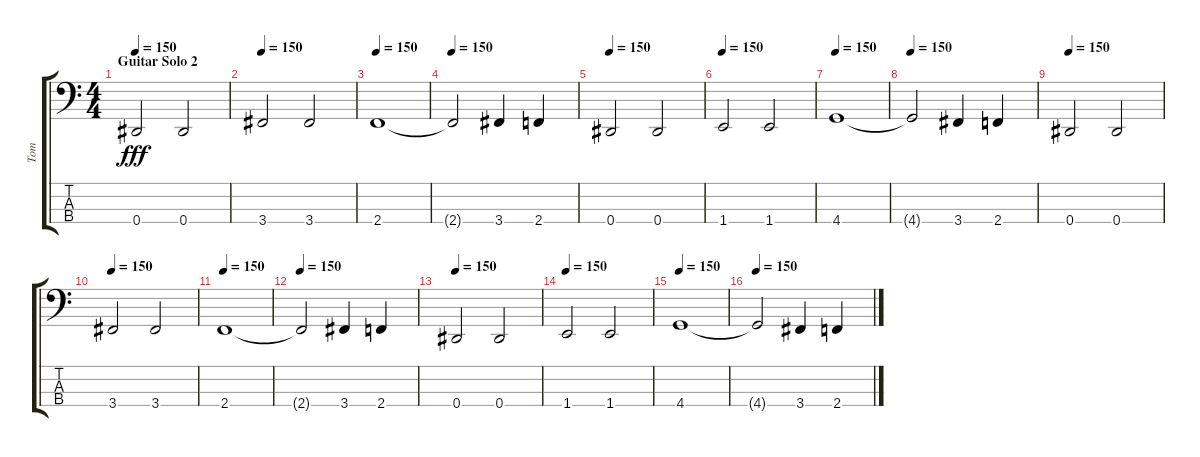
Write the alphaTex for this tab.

\track ("Tom" "Tom") {instrument electricbasspick}
\staff {score tabs}
\tuning (Gb2 Db2 Ab1 Eb1) {hide}
\ts (4 4)
\section ("" "Guitar Solo 2")
\tempo 150
\clef f4
\ks c
0.4.2{dy fff} 0.4.2 |
\tempo 150
3.4.2 3.4.2 |
\tempo 150
2.4.1 |
\tempo 150
2.4{t}.2 3.4.4 2.4.4 |
\tempo 150
0.4.2 0.4.2 |
\tempo 150
1.4.2 1.4.2 |
\tempo 150
4.4.1 |
\tempo 150
4.4{t}.2 3.4.4 2.4.4 |
\tempo 150
0.4.2 0.4.2 |
\tempo 150
3.4.2 3.4.2 |
\tempo 150
2.4.1 |
\tempo 150
2.4{t}.2 3.4.4 2.4.4 |
\tempo 150
0.4.2 0.4.2 |
\tempo 150
1.4.2 1.4.2 |
\tempo 150
4.4.1 |
\tempo 150
4.4{t}.2 3.4.4 2.4.4
